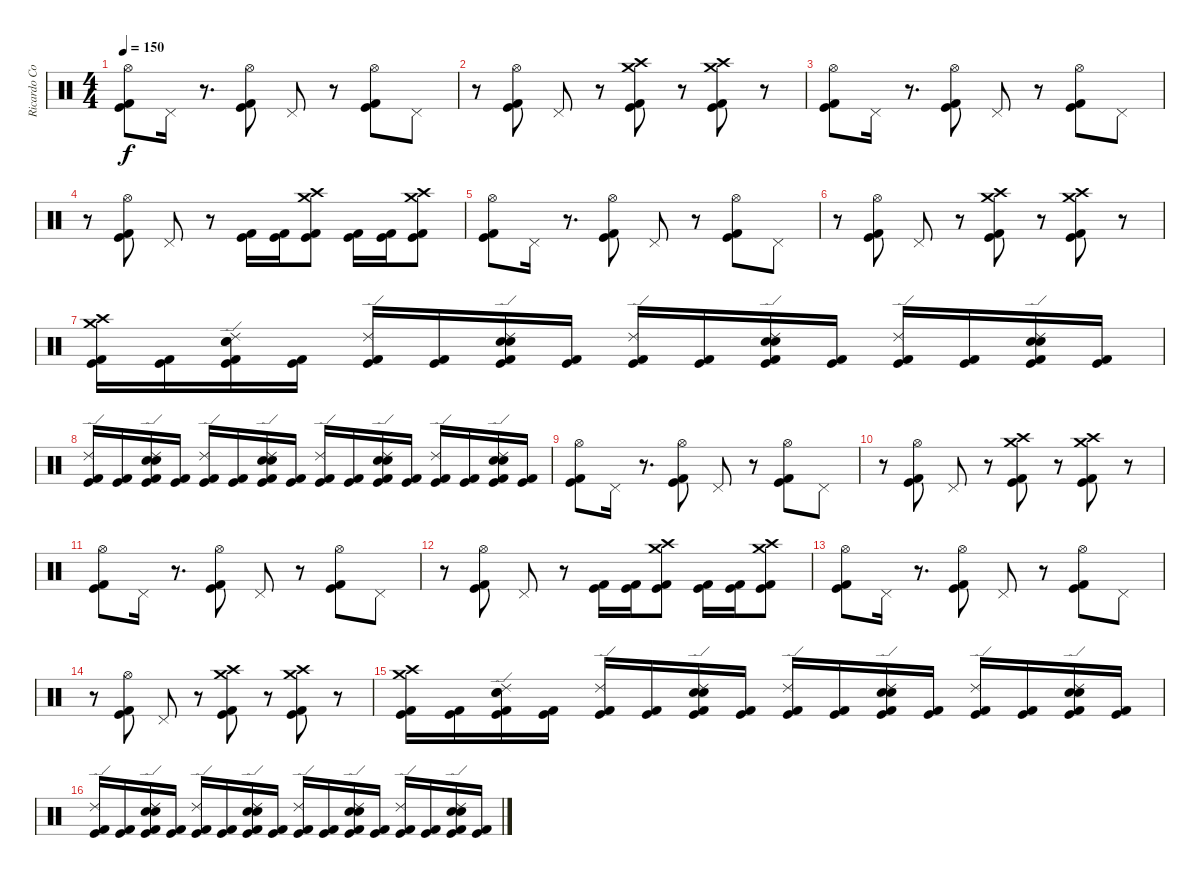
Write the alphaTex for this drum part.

\track ("Ricardo Confessori" "Ricardo Co") {instrument percussion}
\staff {score}
\articulation defaults
\ts (4 4)
\tempo 150
\clef neutral
\ks c
("Kick (hit) 2" "Kick (hit)" "Hi-Hat (open)").8{dy f} "Pedal Hi-Hat (hit)".16 r.8{d} ("Kick (hit) 2" "Kick (hit)" "Hi-Hat (open)").8 "Pedal Hi-Hat (hit)".8 r.8 ("Kick (hit)" "Hi-Hat (open)" "Kick (hit) 2").8 "Pedal Hi-Hat (hit)".8 |
r.8 ("Hi-Hat (open)" "Kick (hit)" "Kick (hit) 2").8 "Pedal Hi-Hat (hit)".8 r.8 ("Crash high (hit)" "Crash medium (hit)" "Kick (hit)" "Kick (hit) 2").8 r.8 ("Crash high (hit)" "Crash medium (hit)" "Kick (hit) 2" "Kick (hit)").8 r.8 |
("Kick (hit) 2" "Kick (hit)" "Hi-Hat (open)").8 "Pedal Hi-Hat (hit)".16 r.8{d} ("Kick (hit) 2" "Kick (hit)" "Hi-Hat (open)").8 "Pedal Hi-Hat (hit)".8 r.8 ("Kick (hit)" "Hi-Hat (open)" "Kick (hit) 2").8 "Pedal Hi-Hat (hit)".8 |
r.8 ("Hi-Hat (open)" "Kick (hit)" "Kick (hit) 2").8 "Pedal Hi-Hat (hit)".8 r.8 ("Kick (hit) 2" "Kick (hit)").16 ("Kick (hit) 2" "Kick (hit)").16 ("Crash medium (hit)" "Crash high (hit)" "Kick (hit) 2" "Kick (hit)").8 ("Kick (hit) 2" "Kick (hit)").16 ("Kick (hit) 2" "Kick (hit)").16 ("Crash medium (hit)" "Crash high (hit)" "Kick (hit)" "Kick (hit) 2").8 |
("Kick (hit) 2" "Kick (hit)" "Hi-Hat (open)").8 "Pedal Hi-Hat (hit)".16 r.8{d} ("Kick (hit) 2" "Kick (hit)" "Hi-Hat (open)").8 "Pedal Hi-Hat (hit)".8 r.8 ("Kick (hit)" "Hi-Hat (open)" "Kick (hit) 2").8 "Pedal Hi-Hat (hit)".8 |
r.8 ("Hi-Hat (open)" "Kick (hit)" "Kick (hit) 2").8 "Pedal Hi-Hat (hit)".8 r.8 ("Crash high (hit)" "Crash medium (hit)" "Kick (hit)" "Kick (hit) 2").8 r.8 ("Crash high (hit)" "Crash medium (hit)" "Kick (hit) 2" "Kick (hit)").8 r.8 |
("Crash high (hit)" "Crash medium (hit)" "Kick (hit) 2" "Kick (hit)").16 ("Kick (hit) 2" "Kick (hit)").16 ("Ride (edge) 2" "Electric Snare (hit)" "Snare (hit) 2" "Kick (hit) 2" "Kick (hit)").16 ("Kick (hit) 2" "Kick (hit)").16 ("Ride (edge) 2" "Kick (hit) 2" "Kick (hit)").16 ("Kick (hit) 2" "Kick (hit)").16 ("Ride (edge) 2" "Electric Snare (hit)" "Snare (hit) 2" "Kick (hit) 2" "Kick (hit)").16 ("Kick (hit) 2" "Kick (hit)").16 ("Ride (edge) 2" "Kick (hit) 2" "Kick (hit)").16 ("Kick (hit) 2" "Kick (hit)").16 ("Ride (edge) 2" "Electric Snare (hit)" "Snare (hit) 2" "Kick (hit) 2" "Kick (hit)").16 ("Kick (hit) 2" "Kick (hit)").16 ("Ride (edge) 2" "Kick (hit) 2" "Kick (hit)").16 ("Kick (hit) 2" "Kick (hit)").16 ("Ride (edge) 2" "Electric Snare (hit)" "Snare (hit) 2" "Kick (hit) 2" "Kick (hit)").16 ("Kick (hit) 2" "Kick (hit)").16 |
("Ride (edge) 2" "Kick (hit) 2" "Kick (hit)").16 ("Kick (hit) 2" "Kick (hit)").16 ("Ride (edge) 2" "Electric Snare (hit)" "Snare (hit) 2" "Kick (hit) 2" "Kick (hit)").16 ("Kick (hit) 2" "Kick (hit)").16 ("Ride (edge) 2" "Kick (hit) 2" "Kick (hit)").16 ("Kick (hit) 2" "Kick (hit)").16 ("Ride (edge) 2" "Electric Snare (hit)" "Snare (hit) 2" "Kick (hit) 2" "Kick (hit)").16 ("Kick (hit) 2" "Kick (hit)").16 ("Ride (edge) 2" "Kick (hit) 2" "Kick (hit)").16 ("Kick (hit) 2" "Kick (hit)").16 ("Ride (edge) 2" "Electric Snare (hit)" "Snare (hit) 2" "Kick (hit) 2" "Kick (hit)").16 ("Kick (hit) 2" "Kick (hit)").16 ("Ride (edge) 2" "Kick (hit) 2" "Kick (hit)").16 ("Kick (hit) 2" "Kick (hit)").16 ("Ride (edge) 2" "Electric Snare (hit)" "Snare (hit) 2" "Kick (hit) 2" "Kick (hit)").16 ("Kick (hit) 2" "Kick (hit)").16 |
("Kick (hit) 2" "Kick (hit)" "Hi-Hat (open)").8 "Pedal Hi-Hat (hit)".16 r.8{d} ("Kick (hit) 2" "Kick (hit)" "Hi-Hat (open)").8 "Pedal Hi-Hat (hit)".8 r.8 ("Kick (hit)" "Hi-Hat (open)" "Kick (hit) 2").8 "Pedal Hi-Hat (hit)".8 |
r.8 ("Hi-Hat (open)" "Kick (hit)" "Kick (hit) 2").8 "Pedal Hi-Hat (hit)".8 r.8 ("Crash high (hit)" "Crash medium (hit)" "Kick (hit)" "Kick (hit) 2").8 r.8 ("Crash high (hit)" "Crash medium (hit)" "Kick (hit) 2" "Kick (hit)").8 r.8 |
("Kick (hit) 2" "Kick (hit)" "Hi-Hat (open)").8 "Pedal Hi-Hat (hit)".16 r.8{d} ("Kick (hit) 2" "Kick (hit)" "Hi-Hat (open)").8 "Pedal Hi-Hat (hit)".8 r.8 ("Kick (hit)" "Hi-Hat (open)" "Kick (hit) 2").8 "Pedal Hi-Hat (hit)".8 |
r.8 ("Hi-Hat (open)" "Kick (hit)" "Kick (hit) 2").8 "Pedal Hi-Hat (hit)".8 r.8 ("Kick (hit) 2" "Kick (hit)").16 ("Kick (hit) 2" "Kick (hit)").16 ("Crash medium (hit)" "Crash high (hit)" "Kick (hit) 2" "Kick (hit)").8 ("Kick (hit) 2" "Kick (hit)").16 ("Kick (hit) 2" "Kick (hit)").16 ("Crash medium (hit)" "Crash high (hit)" "Kick (hit)" "Kick (hit) 2").8 |
("Kick (hit) 2" "Kick (hit)" "Hi-Hat (open)").8 "Pedal Hi-Hat (hit)".16 r.8{d} ("Kick (hit) 2" "Kick (hit)" "Hi-Hat (open)").8 "Pedal Hi-Hat (hit)".8 r.8 ("Kick (hit)" "Hi-Hat (open)" "Kick (hit) 2").8 "Pedal Hi-Hat (hit)".8 |
r.8 ("Hi-Hat (open)" "Kick (hit)" "Kick (hit) 2").8 "Pedal Hi-Hat (hit)".8 r.8 ("Crash high (hit)" "Crash medium (hit)" "Kick (hit)" "Kick (hit) 2").8 r.8 ("Crash high (hit)" "Crash medium (hit)" "Kick (hit) 2" "Kick (hit)").8 r.8 |
("Crash high (hit)" "Crash medium (hit)" "Kick (hit) 2" "Kick (hit)").16 ("Kick (hit) 2" "Kick (hit)").16 ("Ride (edge) 2" "Electric Snare (hit)" "Snare (hit) 2" "Kick (hit) 2" "Kick (hit)").16 ("Kick (hit) 2" "Kick (hit)").16 ("Ride (edge) 2" "Kick (hit) 2" "Kick (hit)").16 ("Kick (hit) 2" "Kick (hit)").16 ("Ride (edge) 2" "Electric Snare (hit)" "Snare (hit) 2" "Kick (hit) 2" "Kick (hit)").16 ("Kick (hit) 2" "Kick (hit)").16 ("Ride (edge) 2" "Kick (hit) 2" "Kick (hit)").16 ("Kick (hit) 2" "Kick (hit)").16 ("Ride (edge) 2" "Electric Snare (hit)" "Snare (hit) 2" "Kick (hit) 2" "Kick (hit)").16 ("Kick (hit) 2" "Kick (hit)").16 ("Ride (edge) 2" "Kick (hit) 2" "Kick (hit)").16 ("Kick (hit) 2" "Kick (hit)").16 ("Ride (edge) 2" "Electric Snare (hit)" "Snare (hit) 2" "Kick (hit) 2" "Kick (hit)").16 ("Kick (hit) 2" "Kick (hit)").16 |
("Ride (edge) 2" "Kick (hit) 2" "Kick (hit)").16 ("Kick (hit) 2" "Kick (hit)").16 ("Ride (edge) 2" "Electric Snare (hit)" "Snare (hit) 2" "Kick (hit) 2" "Kick (hit)").16 ("Kick (hit) 2" "Kick (hit)").16 ("Ride (edge) 2" "Kick (hit) 2" "Kick (hit)").16 ("Kick (hit) 2" "Kick (hit)").16 ("Ride (edge) 2" "Electric Snare (hit)" "Snare (hit) 2" "Kick (hit) 2" "Kick (hit)").16 ("Kick (hit) 2" "Kick (hit)").16 ("Ride (edge) 2" "Kick (hit) 2" "Kick (hit)").16 ("Kick (hit) 2" "Kick (hit)").16 ("Ride (edge) 2" "Electric Snare (hit)" "Snare (hit) 2" "Kick (hit) 2" "Kick (hit)").16 ("Kick (hit) 2" "Kick (hit)").16 ("Ride (edge) 2" "Kick (hit) 2" "Kick (hit)").16 ("Kick (hit) 2" "Kick (hit)").16 ("Ride (edge) 2" "Electric Snare (hit)" "Snare (hit) 2" "Kick (hit) 2" "Kick (hit)").16 ("Kick (hit) 2" "Kick (hit)").16
